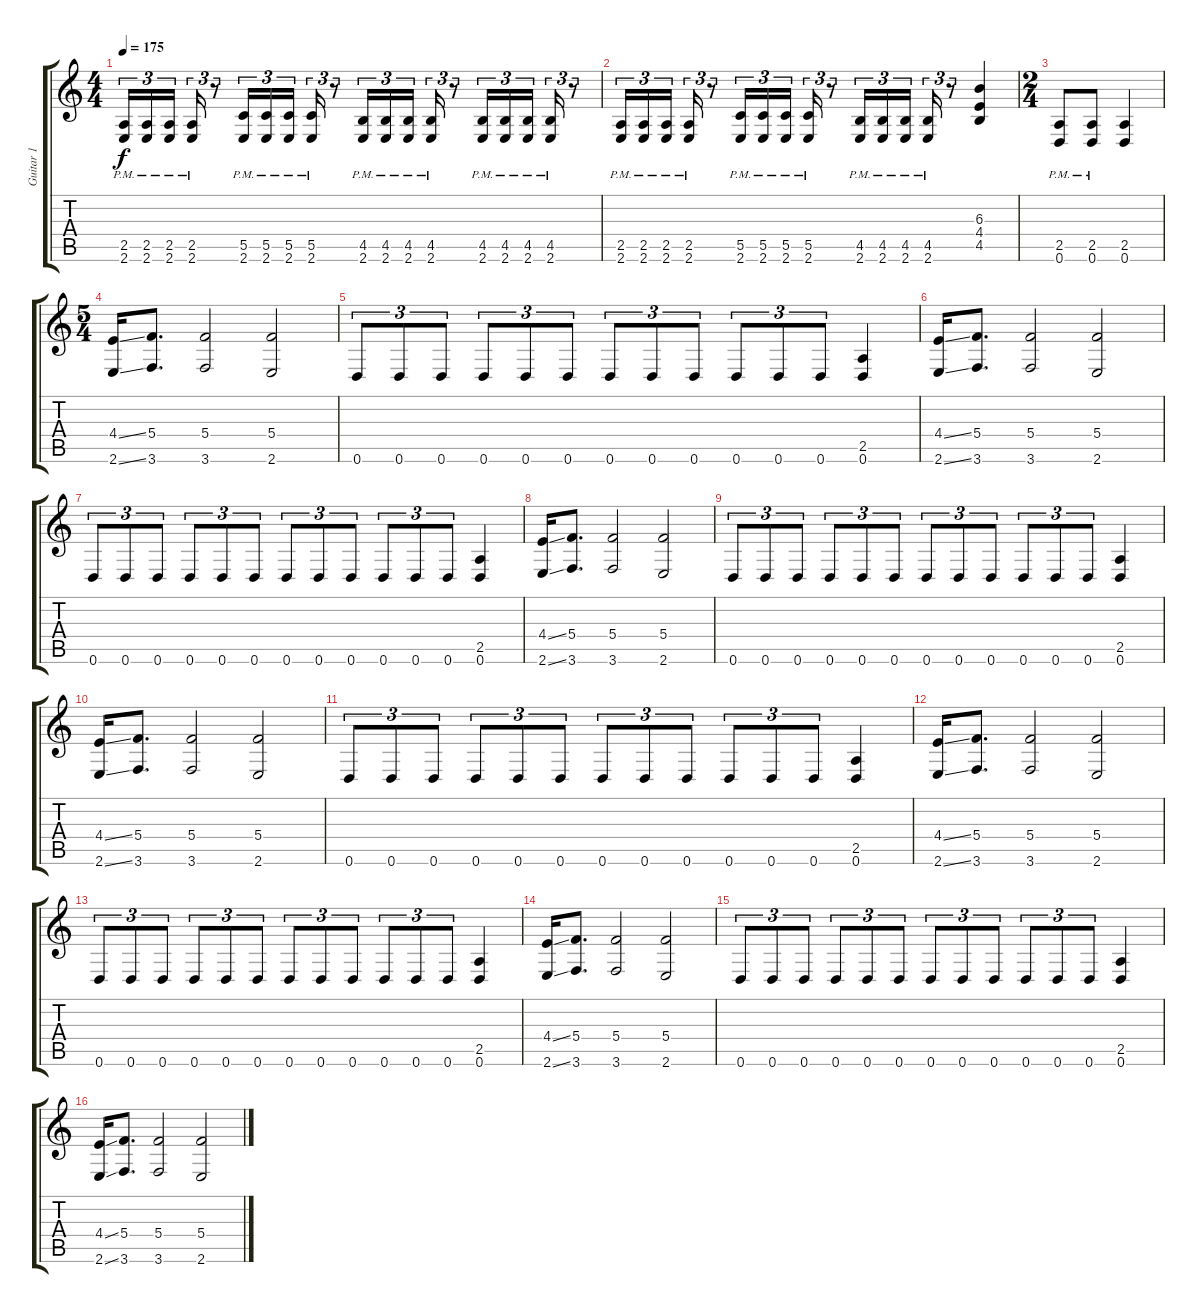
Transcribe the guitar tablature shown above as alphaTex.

\track ("Guitar 1" "Guitar 1") {instrument distortionguitar}
\staff {score tabs}
\tuning (D4 A3 F3 C3 G2 D2) {hide}
\ts (4 4)
\tempo 175
\clef g2
\ks c
(2.5{pm} 2.6{pm}).16{tu (3 2) dy f} (2.5{pm} 2.6{pm}).16{tu (3 2)} (2.5{pm} 2.6{pm}).16{tu (3 2) beam splitsecondary} (2.5{pm} 2.6{pm}).16{tu (3 2)} r.8{tu (3 2)} (5.5{pm} 2.6{pm}).16{tu (3 2)} (5.5{pm} 2.6{pm}).16{tu (3 2)} (5.5{pm} 2.6{pm}).16{tu (3 2) beam splitsecondary} (5.5{pm} 2.6{pm}).16{tu (3 2)} r.8{tu (3 2)} (4.5{pm} 2.6{pm}).16{tu (3 2)} (4.5{pm} 2.6{pm}).16{tu (3 2)} (4.5{pm} 2.6{pm}).16{tu (3 2) beam splitsecondary} (4.5{pm} 2.6{pm}).16{tu (3 2)} r.8{tu (3 2)} (4.5{pm} 2.6{pm}).16{tu (3 2)} (4.5{pm} 2.6{pm}).16{tu (3 2)} (4.5{pm} 2.6{pm}).16{tu (3 2) beam splitsecondary} (4.5{pm} 2.6{pm}).16{tu (3 2)} r.8{tu (3 2)} |
(2.5{pm} 2.6{pm}).16{tu (3 2)} (2.5{pm} 2.6{pm}).16{tu (3 2)} (2.5{pm} 2.6{pm}).16{tu (3 2) beam splitsecondary} (2.5{pm} 2.6{pm}).16{tu (3 2)} r.8{tu (3 2)} (5.5{pm} 2.6{pm}).16{tu (3 2)} (5.5{pm} 2.6{pm}).16{tu (3 2)} (5.5{pm} 2.6{pm}).16{tu (3 2) beam splitsecondary} (5.5{pm} 2.6{pm}).16{tu (3 2)} r.8{tu (3 2)} (4.5{pm} 2.6{pm}).16{tu (3 2)} (4.5{pm} 2.6{pm}).16{tu (3 2)} (4.5{pm} 2.6{pm}).16{tu (3 2) beam splitsecondary} (4.5{pm} 2.6{pm}).16{tu (3 2)} r.8{tu (3 2)} (6.3 4.4 4.5).4 |
\ts (2 4)
(2.5{pm} 0.6{pm}).8{volume 13} (2.5{pm} 0.6{pm}).8 (2.5 0.6).4 |
\ts (5 4)
(4.4{ss} 2.6{ss}).16 (5.4 3.6).8{d} (5.4 3.6).2 (5.4 2.6).2 |
0.6.8{tu (3 2)} 0.6.8{tu (3 2)} 0.6.8{tu (3 2)} 0.6.8{tu (3 2)} 0.6.8{tu (3 2)} 0.6.8{tu (3 2)} 0.6.8{tu (3 2)} 0.6.8{tu (3 2)} 0.6.8{tu (3 2)} 0.6.8{tu (3 2)} 0.6.8{tu (3 2)} 0.6.8{tu (3 2)} (2.5 0.6).4 |
(4.4{ss} 2.6{ss}).16 (5.4 3.6).8{d} (5.4 3.6).2 (5.4 2.6).2 |
0.6.8{tu (3 2)} 0.6.8{tu (3 2)} 0.6.8{tu (3 2)} 0.6.8{tu (3 2)} 0.6.8{tu (3 2)} 0.6.8{tu (3 2)} 0.6.8{tu (3 2)} 0.6.8{tu (3 2)} 0.6.8{tu (3 2)} 0.6.8{tu (3 2)} 0.6.8{tu (3 2)} 0.6.8{tu (3 2)} (2.5 0.6).4 |
(4.4{ss} 2.6{ss}).16 (5.4 3.6).8{d} (5.4 3.6).2 (5.4 2.6).2 |
0.6.8{tu (3 2)} 0.6.8{tu (3 2)} 0.6.8{tu (3 2)} 0.6.8{tu (3 2)} 0.6.8{tu (3 2)} 0.6.8{tu (3 2)} 0.6.8{tu (3 2)} 0.6.8{tu (3 2)} 0.6.8{tu (3 2)} 0.6.8{tu (3 2)} 0.6.8{tu (3 2)} 0.6.8{tu (3 2)} (2.5 0.6).4 |
(4.4{ss} 2.6{ss}).16 (5.4 3.6).8{d} (5.4 3.6).2 (5.4 2.6).2 |
0.6.8{tu (3 2)} 0.6.8{tu (3 2)} 0.6.8{tu (3 2)} 0.6.8{tu (3 2)} 0.6.8{tu (3 2)} 0.6.8{tu (3 2)} 0.6.8{tu (3 2)} 0.6.8{tu (3 2)} 0.6.8{tu (3 2)} 0.6.8{tu (3 2)} 0.6.8{tu (3 2)} 0.6.8{tu (3 2)} (2.5 0.6).4 |
(4.4{ss} 2.6{ss}).16 (5.4 3.6).8{d} (5.4 3.6).2 (5.4 2.6).2 |
0.6.8{tu (3 2)} 0.6.8{tu (3 2)} 0.6.8{tu (3 2)} 0.6.8{tu (3 2)} 0.6.8{tu (3 2)} 0.6.8{tu (3 2)} 0.6.8{tu (3 2)} 0.6.8{tu (3 2)} 0.6.8{tu (3 2)} 0.6.8{tu (3 2)} 0.6.8{tu (3 2)} 0.6.8{tu (3 2)} (2.5 0.6).4 |
(4.4{ss} 2.6{ss}).16 (5.4 3.6).8{d} (5.4 3.6).2 (5.4 2.6).2 |
0.6.8{tu (3 2)} 0.6.8{tu (3 2)} 0.6.8{tu (3 2)} 0.6.8{tu (3 2)} 0.6.8{tu (3 2)} 0.6.8{tu (3 2)} 0.6.8{tu (3 2)} 0.6.8{tu (3 2)} 0.6.8{tu (3 2)} 0.6.8{tu (3 2)} 0.6.8{tu (3 2)} 0.6.8{tu (3 2)} (2.5 0.6).4 |
(4.4{ss} 2.6{ss}).16 (5.4 3.6).8{d} (5.4 3.6).2 (5.4 2.6).2
